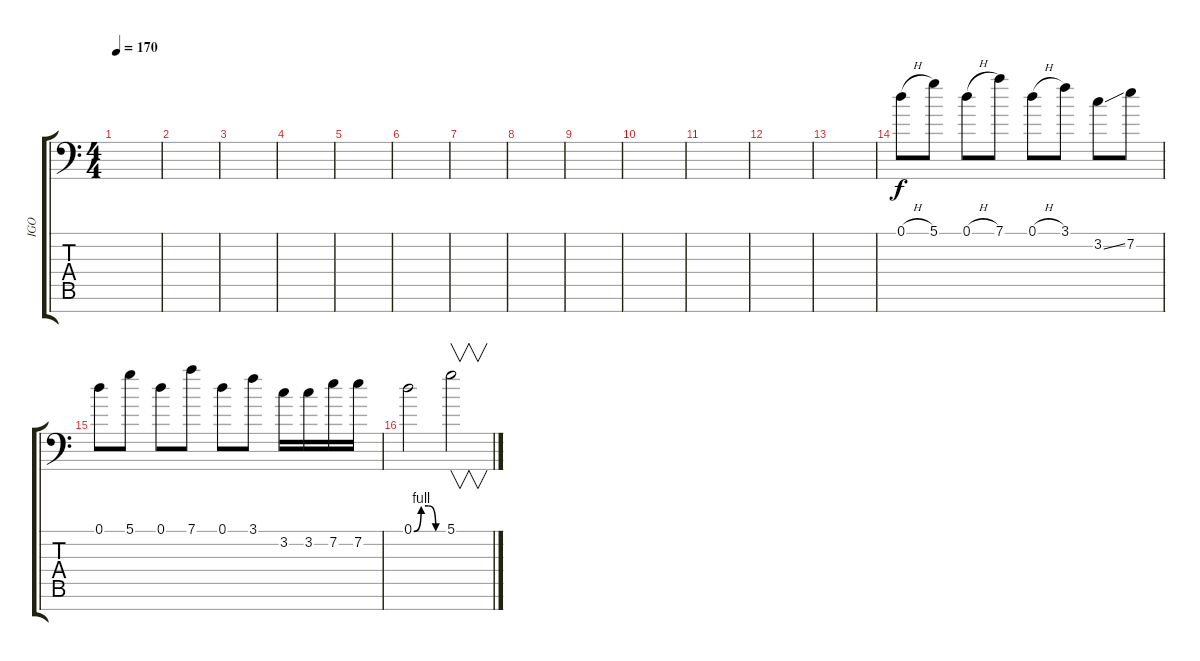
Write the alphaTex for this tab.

\track ("IGO" "IGO") {instrument overdrivenguitar}
\staff {score tabs}
\tuning (D4 A3 F3 C3 G2 D2 A1) {hide}
\ts (4 4)
\tempo 170
\clef f4
\ks c
|
|
|
|
|
|
|
|
|
|
|
|
|
0.1{h}.8{volume 16 balance 8 instrument overdrivenguitar} 5.1.8 0.1{h}.8 7.1.8 0.1{h}.8 3.1.8 3.2{ss}.8 7.2.8 |
0.1.8 5.1.8 0.1.8 7.1.8 0.1.8 3.1.8 3.2.16 3.2.16 7.2.16 7.2.16 |
0.1{be (custom 0 0 15 4 30 4 45 0 60 0)}.2 5.1.2{v}
